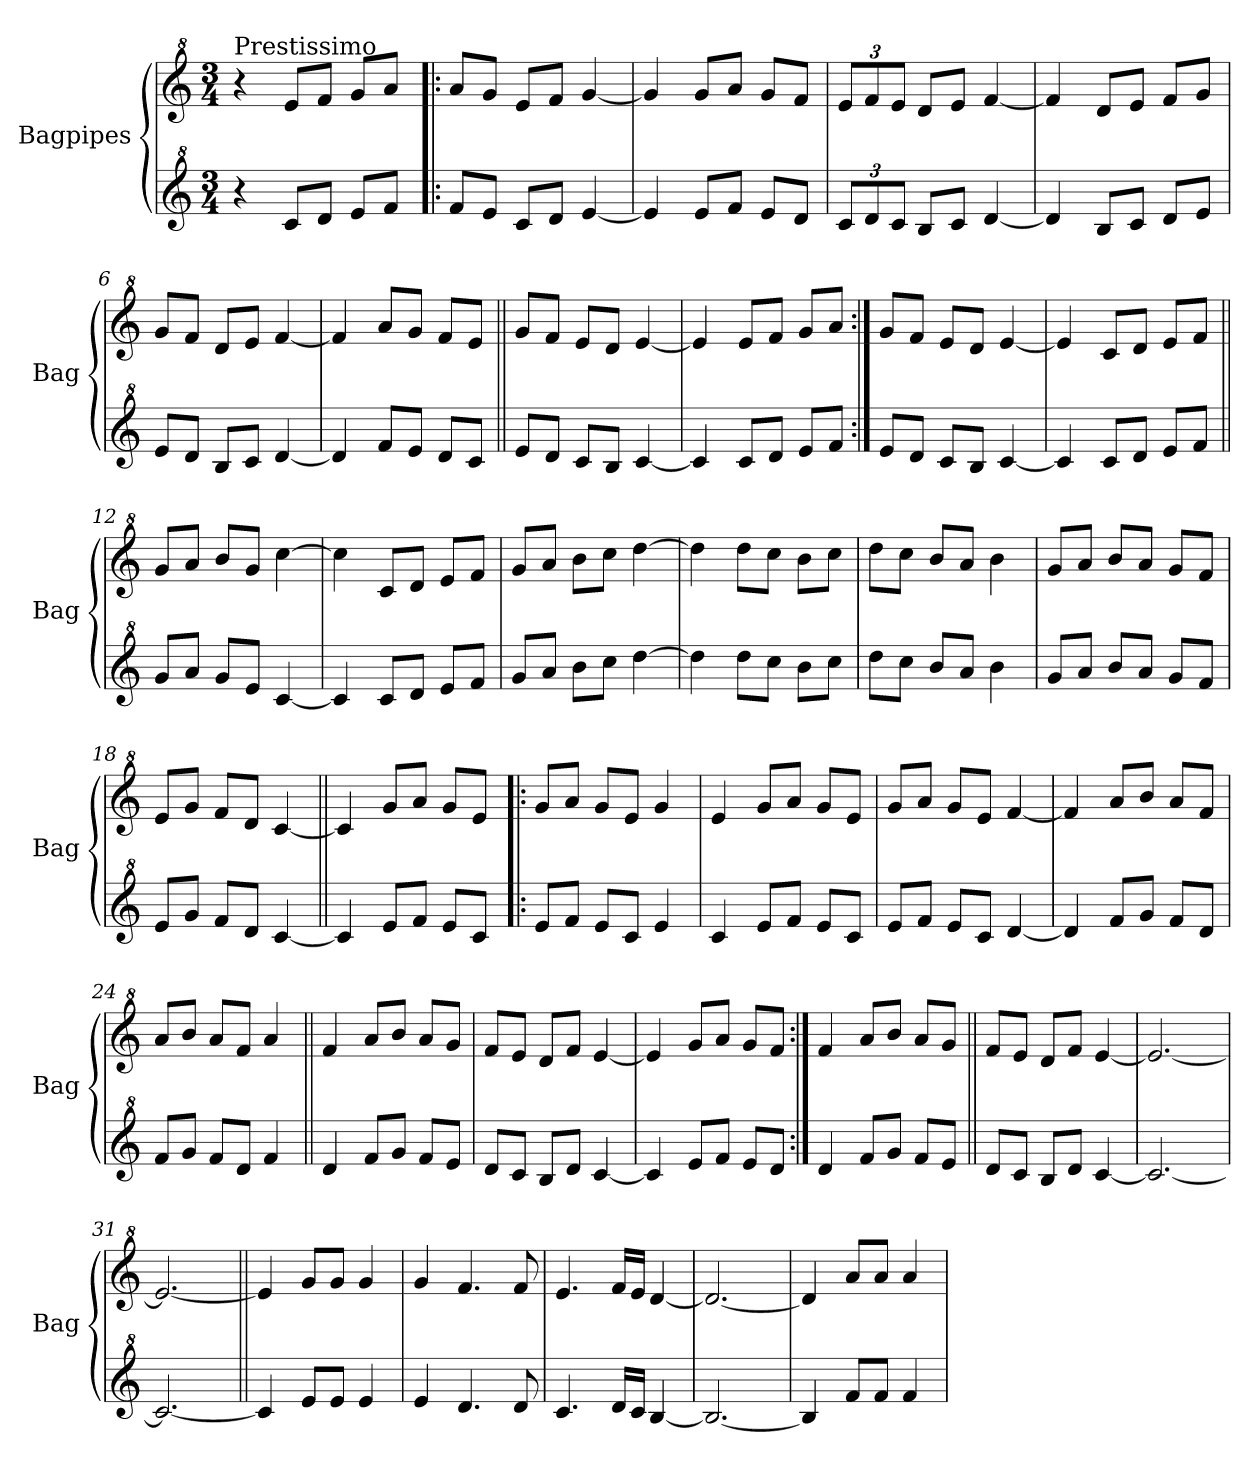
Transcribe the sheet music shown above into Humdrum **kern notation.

**kern	**kern
*part2	*part1
*staff2	*staff1
*I"Bagpipes	*I"Bagpipes
*I'Bag	*I'Bag
*clefG^2	*clefG^2
*k[]	*k[]
*C:	*C:
*M3/4	*M3/4
=1	=1
!	!LO:TX:a:t=Prestissimo
4r	4r
8cc/L	8ee/L
8dd/J	8ff/J
8ee/L	8gg/L
8ff/J	8aa/J
=2!|:	=2!|:
8ff/L	8aa/L
8ee/J	8gg/J
8cc/L	8ee/L
8dd/J	8ff/J
[4ee/	[4gg/
=3	=3
4ee/]	4gg/]
8ee/L	8gg/L
8ff/J	8aa/J
8ee/L	8gg/L
8dd/J	8ff/J
=4	=4
*Xbrackettup	*Xbrackettup
12cc/L	12ee/L
12dd/	12ff/
12cc/J	12ee/J
8b/L	8dd/L
8cc/J	8ee/J
[4dd/	[4ff/
=5	=5
4dd/]	4ff/]
8b/L	8dd/L
8cc/J	8ee/J
8dd/L	8ff/L
8ee/J	8gg/J
=6	=6
8ee/L	8gg/L
8dd/J	8ff/J
8b/L	8dd/L
8cc/J	8ee/J
[4dd/	[4ff/
=7	=7
4dd/]	4ff/]
8ff/L	8aa/L
8ee/J	8gg/J
8dd/L	8ff/L
8cc/J	8ee/J
=8||	=8||
8ee/L	8gg/L
8dd/J	8ff/J
8cc/L	8ee/L
8b/J	8dd/J
[4cc/	[4ee/
!!LO:LB:g=z
=9	=9
4cc/]	4ee/]
8cc/L	8ee/L
8dd/J	8ff/J
8ee/L	8gg/L
8ff/J	8aa/J
=10:|!	=10:|!
8ee/L	8gg/L
8dd/J	8ff/J
8cc/L	8ee/L
8b/J	8dd/J
[4cc/	[4ee/
=11	=11
4cc/]	4ee/]
8cc/L	8cc/L
8dd/J	8dd/J
8ee/L	8ee/L
8ff/J	8ff/J
=12||	=12||
8gg/L	8gg/L
8aa/J	8aa/J
8gg/L	8bb/L
8ee/J	8gg/J
[4cc/	[4ccc\
=13	=13
4cc/]	4ccc\]
8cc/L	8cc/L
8dd/J	8dd/J
8ee/L	8ee/L
8ff/J	8ff/J
=14	=14
8gg/L	8gg/L
8aa/J	8aa/J
8bb\L	8bb\L
8ccc\J	8ccc\J
[4ddd\	[4ddd\
=15	=15
4ddd\]	4ddd\]
8ddd\L	8ddd\L
8ccc\J	8ccc\J
8bb\L	8bb\L
8ccc\J	8ccc\J
=16	=16
8ddd\L	8ddd\L
8ccc\J	8ccc\J
8bb/L	8bb/L
8aa/J	8aa/J
4bb\	4bb\
!!LO:LB:g=z
=17	=17
8gg/L	8gg/L
8aa/J	8aa/J
8bb/L	8bb/L
8aa/J	8aa/J
8gg/L	8gg/L
8ff/J	8ff/J
=18	=18
8ee/L	8ee/L
8gg/J	8gg/J
8ff/L	8ff/L
8dd/J	8dd/J
[4cc/	[4cc/
=19||	=19||
4cc/]	4cc/]
8ee/L	8gg/L
8ff/J	8aa/J
8ee/L	8gg/L
8cc/J	8ee/J
=20!|:	=20!|:
8ee/L	8gg/L
8ff/J	8aa/J
8ee/L	8gg/L
8cc/J	8ee/J
4ee/	4gg/
=21	=21
4cc/	4ee/
8ee/L	8gg/L
8ff/J	8aa/J
8ee/L	8gg/L
8cc/J	8ee/J
=22	=22
8ee/L	8gg/L
8ff/J	8aa/J
8ee/L	8gg/L
8cc/J	8ee/J
[4dd/	[4ff/
=23	=23
4dd/]	4ff/]
8ff/L	8aa/L
8gg/J	8bb/J
8ff/L	8aa/L
8dd/J	8ff/J
=24	=24
8ff/L	8aa/L
8gg/J	8bb/J
8ff/L	8aa/L
8dd/J	8ff/J
4ff/	4aa/
!!LO:LB:g=z
=25||	=25||
4dd/	4ff/
8ff/L	8aa/L
8gg/J	8bb/J
8ff/L	8aa/L
8ee/J	8gg/J
=26	=26
8dd/L	8ff/L
8cc/J	8ee/J
8b/L	8dd/L
8dd/J	8ff/J
[4cc/	[4ee/
=27	=27
4cc/]	4ee/]
8ee/L	8gg/L
8ff/J	8aa/J
8ee/L	8gg/L
8dd/J	8ff/J
=28:|!	=28:|!
4dd/	4ff/
8ff/L	8aa/L
8gg/J	8bb/J
8ff/L	8aa/L
8ee/J	8gg/J
=29||	=29||
8dd/L	8ff/L
8cc/J	8ee/J
8b/L	8dd/L
8dd/J	8ff/J
[4cc/	[4ee/
=30	=30
2.cc/_	2.ee/_
=31	=31
2.cc/_	2.ee/_
=32||	=32||
4cc/]	4ee/]
8ee/L	8gg/L
8ee/J	8gg/J
4ee/	4gg/
=33	=33
4ee/	4gg/
4.dd/	4.ff/
8dd/	8ff/
=34	=34
4.cc/	4.ee/
16dd/LL	16ff/LL
16cc/JJ	16ee/JJ
[4b/	[4dd/
!!LO:LB:g=z
=35	=35
2.b/_	2.dd/_
=36	=36
4b/]	4dd/]
8ff/L	8aa/L
8ff/J	8aa/J
4ff/	4aa/
=	=
*-	*-
